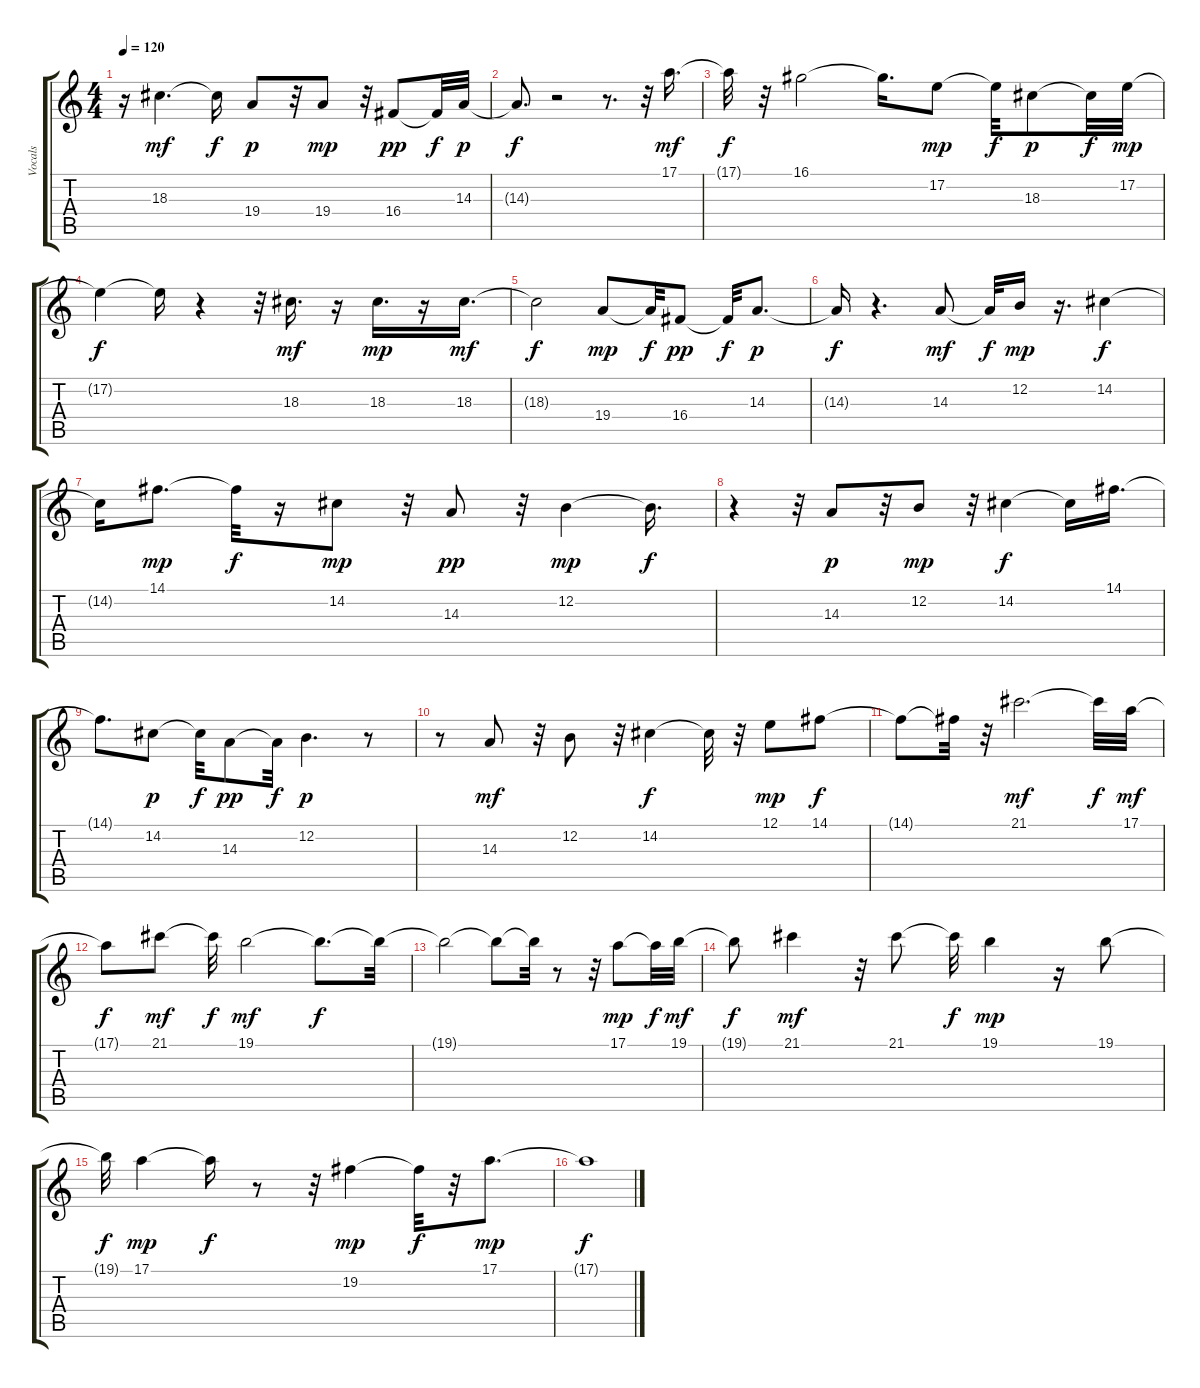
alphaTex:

\track ("Vocals" "Vocals") {instrument synthvoice}
\staff {score tabs}
\tuning (E4 B3 G3 D3 A2 E2) {hide}
\ts (4 4)
\tempo 120
\clef g2
\ks c
r.16{dy f} 18.3.4{d dy mf} 18.3{t}.16{dy f} 19.4.8{dy p} r.32 19.4.8{dy mp} r.32 16.4.8{dy pp} 16.4{t}.32{dy f} 14.3.32{dy p} |
14.3{t}.8{d dy f} r.2 r.8{d} r.32 17.1.16{d dy mf} |
17.1{t}.32{dy f} r.32 16.1.2 16.1{t}.16{d} 17.2.8{dy mp} 17.2{t}.32{dy f} 18.3.8{dy p} 18.3{t}.32{dy f} 17.2.32{dy mp} |
17.2{t}.4{dy f} 17.2{t}.16 r.4 r.32 18.3.16{d dy mf} r.16 18.3.16{d dy mp} r.16 18.3.16{d dy mf} |
18.3{t}.2{dy f} 19.4.8{dy mp} 19.4{t}.32{dy f} 16.4.8{dy pp} 16.4{t}.32{dy f} 14.3.8{d dy p} |
14.3{t}.16{dy f} r.4{d} 14.3.8{dy mf} 14.3{t}.32{dy f} 12.2.16{dy mp} r.16{d} 14.2.4{dy f} |
14.2{t}.16 14.1.8{d dy mp} 14.1{t}.32{dy f} r.16 14.2.8{dy mp} r.32 14.3.8{dy pp} r.32 12.2.4{dy mp} 12.2{t}.16{d dy f} |
r.4 r.32 14.3.8{dy p} r.32 12.2.8{dy mp} r.32 14.2.4{dy f} 14.2{t}.16 14.1.16{d} |
14.1{t}.8{d} 14.2.8{dy p} 14.2{t}.32{dy f} 14.3.8{dy pp} 14.3{t}.32{dy f} 12.2.4{d dy p} r.8 |
r.8 14.3.8{dy mf} r.32 12.2.8 r.32 14.2.4{dy f} 14.2{t}.32 r.32 12.1.8{dy mp} 14.1.8{dy f} |
14.1{t}.8 14.1{t}.32 r.32 21.1.2{d dy mf} 21.1{t}.32{dy f} 17.1.32{dy mf} |
17.1{t}.8{dy f} 21.1.8{dy mf} 21.1{t}.32{dy f} 19.1.2{dy mf} 19.1{t}.8{d dy f} 19.1{t}.32 |
19.1{t}.2 19.1{t}.8 19.1{t}.32 r.8 r.32 17.1.8{dy mp} 17.1{t}.32{dy f} 19.1.32{dy mf} |
19.1{t}.8{dy f} 21.1.4{dy mf} r.32 21.1.8 21.1{t}.32{dy f} 19.1.4{dy mp} r.16 19.1.8 |
19.1{t}.32{dy f} 17.1.4{dy mp} 17.1{t}.16{dy f} r.8 r.32 19.2.4{dy mp} 19.2{t}.32{dy f} r.32 17.1.8{d dy mp} |
17.1{t}.1{dy f}
